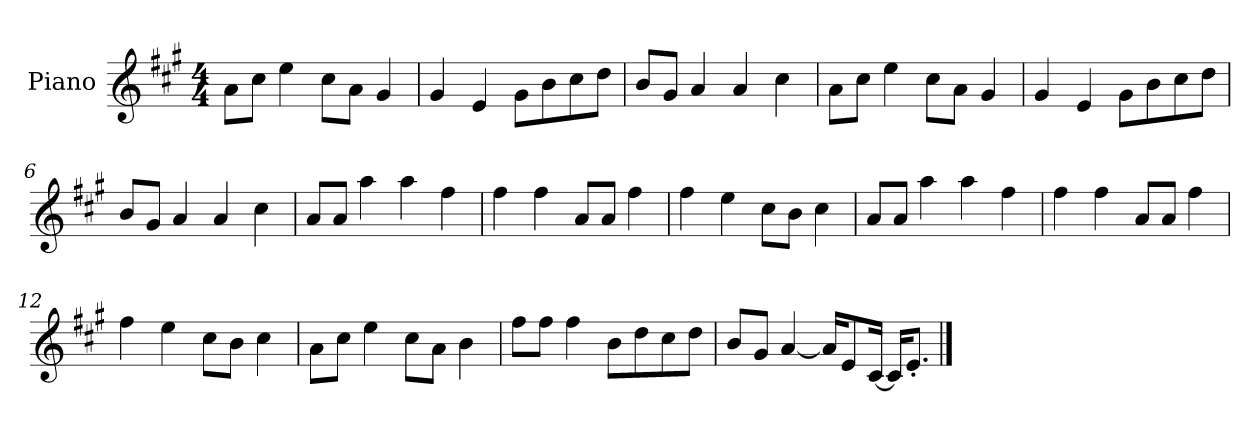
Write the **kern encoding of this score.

**kern
*part1
*staff1
*I"Piano
*I'P-no
*clefG2
*k[f#c#g#]
*M4/4
*MM90
=1
8a\L
8cc#\J
4ee\
8cc#\L
8a\J
4g#/
=2
4g#/
4e/
8g#\L
8b\
8cc#\
8dd\J
=3
8b/L
8g#/J
4a/
4a/
4cc#\
=4
8a\L
8cc#\J
4ee\
8cc#\L
8a\J
4g#/
=5
4g#/
4e/
8g#\L
8b\
8cc#\
8dd\J
=6
8b/L
8g#/J
4a/
4a/
4cc#\
!!LO:LB:g=z
=7
8a/L
8a/J
4aa\
4aa\
4ff#\
=8
4ff#\
4ff#\
8a/L
8a/J
4ff#\
=9
4ff#\
4ee\
8cc#\L
8b\J
4cc#\
=10
8a/L
8a/J
4aa\
4aa\
4ff#\
=11
4ff#\
4ff#\
8a/L
8a/J
4ff#\
=12
4ff#\
4ee\
8cc#\L
8b\J
4cc#\
=13
8a\L
8cc#\J
4ee\
8cc#\L
8a\J
4b\
!!LO:LB:g=z
=14
8ff#\L
8ff#\J
4ff#\
8b\L
8dd\
8cc#\
8dd\J
=15
8b/L
8g#/J
[4a/
16a/KL]
8e/
[16c#/Jk
16c#/KL]
8.e'/J
==
*-
